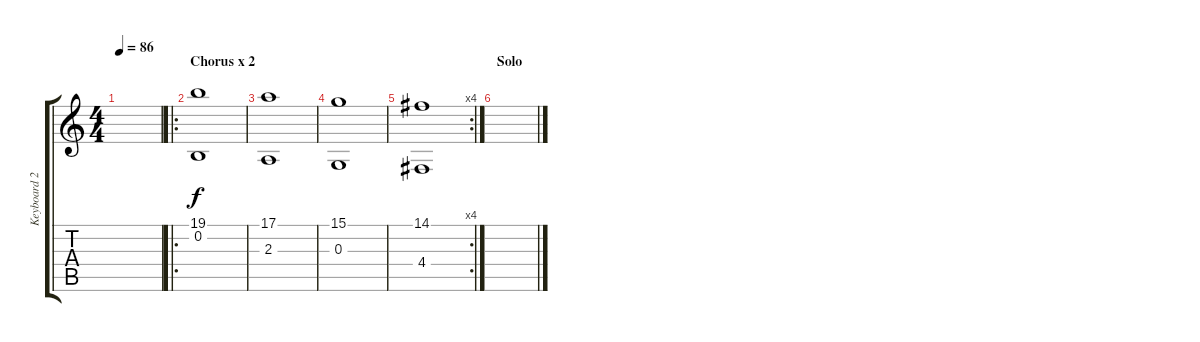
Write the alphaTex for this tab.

\track ("Keyboard 2" "Keyboard 2") {instrument tremolostrings}
\staff {score tabs}
\tuning (E4 B3 G3 D3 A2 E2) {hide}
\ts (4 4)
\tempo 86
\clef g2
\ks c
|
\ro
\section ("" "Chorus x 2")
(19.1 0.2).1 |
(17.1 2.3).1 |
(15.1 0.3).1 |
\rc 4
(14.1 4.4).1 |
\section ("" "Solo")
